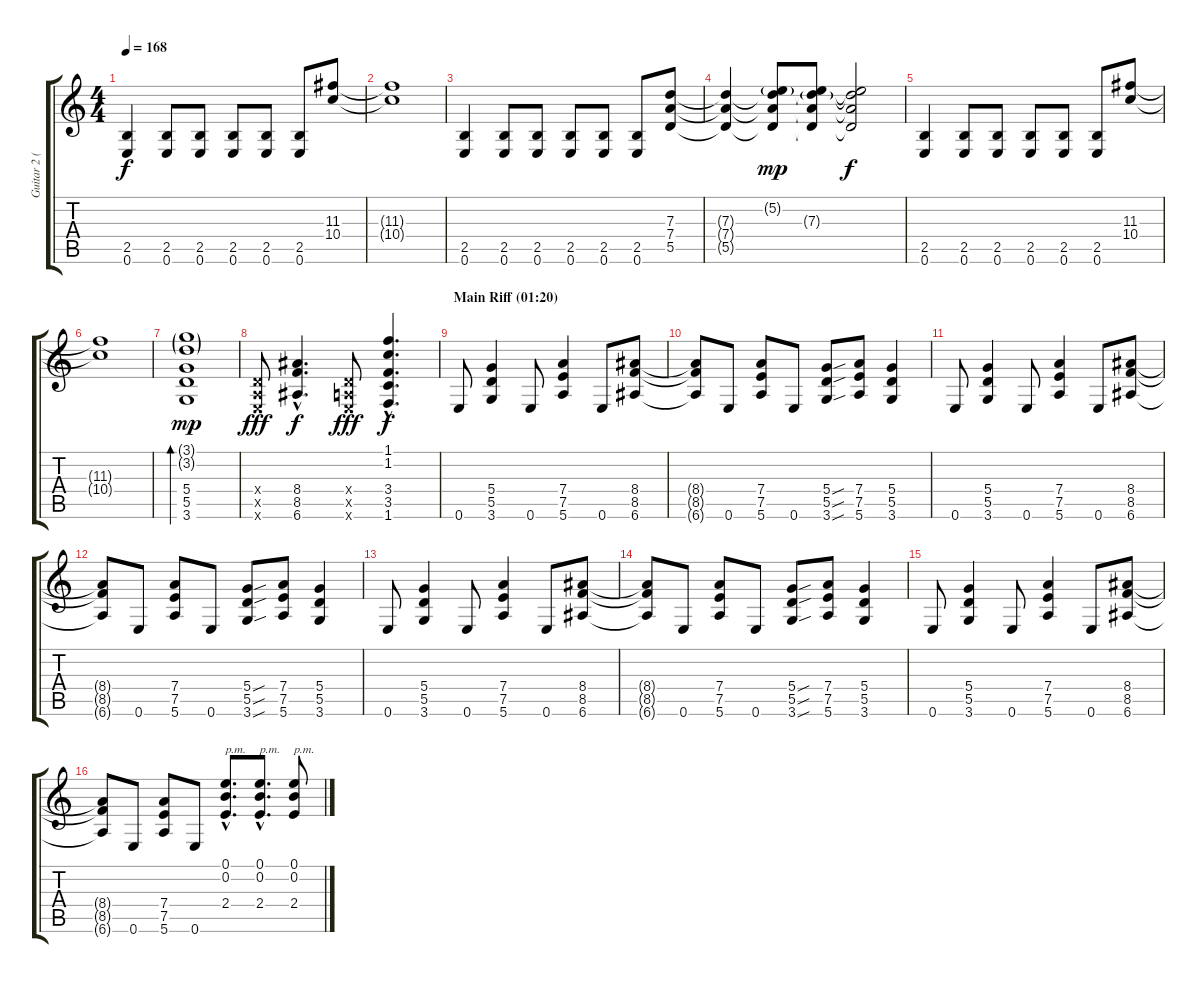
\track ("Guitar 2 (Slash)" "Guitar 2 (") {instrument distortionguitar}
\staff {score tabs}
\tuning (E4 B3 G3 D3 A2 E2) {hide}
\ts (4 4)
\tempo 168
\clef g2
\ks c
(2.5 0.6).4{dy f} (2.5 0.6).8 (2.5 0.6).8 (2.5 0.6).8 (2.5 0.6).8 (2.5 0.6).8 (11.3 10.4).8 |
(11.3{t} 10.4{t}).1 |
(2.5 0.6).4 (2.5 0.6).8 (2.5 0.6).8 (2.5 0.6).8 (2.5 0.6).8 (2.5 0.6).8 (7.3 7.4 5.5).8 |
(7.3{t} 7.4{t} 5.5{t}).4 (5.2{g} 7.3{t} 7.4{t} 5.5{t}).8{dy mp} (5.2{t} 7.3{g} 7.4{t} 5.5{t}).8 (5.2{t} 7.3{t} 7.4{t} 5.5{t}).2{dy f} |
(2.5 0.6).4 (2.5 0.6).8 (2.5 0.6).8 (2.5 0.6).8 (2.5 0.6).8 (2.5 0.6).8 (11.3 10.4).8 |
(11.3{t} 10.4{t}).1 |
(3.1{g} 3.2{g} 5.4 5.5 3.6).1{bd 240 dy mp} |
(0.4{x} 0.5{x} 0.6{x}).8{dy fff} (8.4{hac} 8.5{hac} 6.6{hac}).4{d dy f} (0.4{x} 0.5{x} 0.6{x}).8{dy fff} (1.1{hac} 1.2{hac} 3.4{hac} 3.5{hac} 1.6{hac}).4{d dy f} |
\section ("" "Main Riff (01:20)")
0.6.8 (5.4 5.5 3.6).4 0.6.8 (7.4 7.5 5.6).4 0.6.8 (8.4 8.5 6.6).8 |
(8.4{t} 8.5{t} 6.6{t}).8 0.6.8 (7.4 7.5 5.6).8 0.6.8 (5.4{sou} 5.5{sou} 3.6{sou}).8 (7.4 7.5 5.6).8 (5.4 5.5 3.6).4 |
0.6.8 (5.4 5.5 3.6).4 0.6.8 (7.4 7.5 5.6).4 0.6.8 (8.4 8.5 6.6).8 |
(8.4{t} 8.5{t} 6.6{t}).8 0.6.8 (7.4 7.5 5.6).8 0.6.8 (5.4{sou} 5.5{sou} 3.6{sou}).8 (7.4 7.5 5.6).8 (5.4 5.5 3.6).4 |
0.6.8 (5.4 5.5 3.6).4 0.6.8 (7.4 7.5 5.6).4 0.6.8 (8.4 8.5 6.6).8 |
(8.4{t} 8.5{t} 6.6{t}).8 0.6.8 (7.4 7.5 5.6).8 0.6.8 (5.4{sou} 5.5{sou} 3.6{sou}).8 (7.4 7.5 5.6).8 (5.4 5.5 3.6).4 |
0.6.8 (5.4 5.5 3.6).4 0.6.8 (7.4 7.5 5.6).4 0.6.8 (8.4 8.5 6.6).8 |
(8.4{t} 8.5{t} 6.6{t}).8 0.6.8 (7.4 7.5 5.6).8 0.6.8 (0.1{hac} 0.2{hac} 2.4{hac}).8{d txt "p.m."} (0.1{hac} 0.2{hac} 2.4{hac}).8{d txt "p.m."} (0.1 0.2 2.4).8{txt "p.m."}
